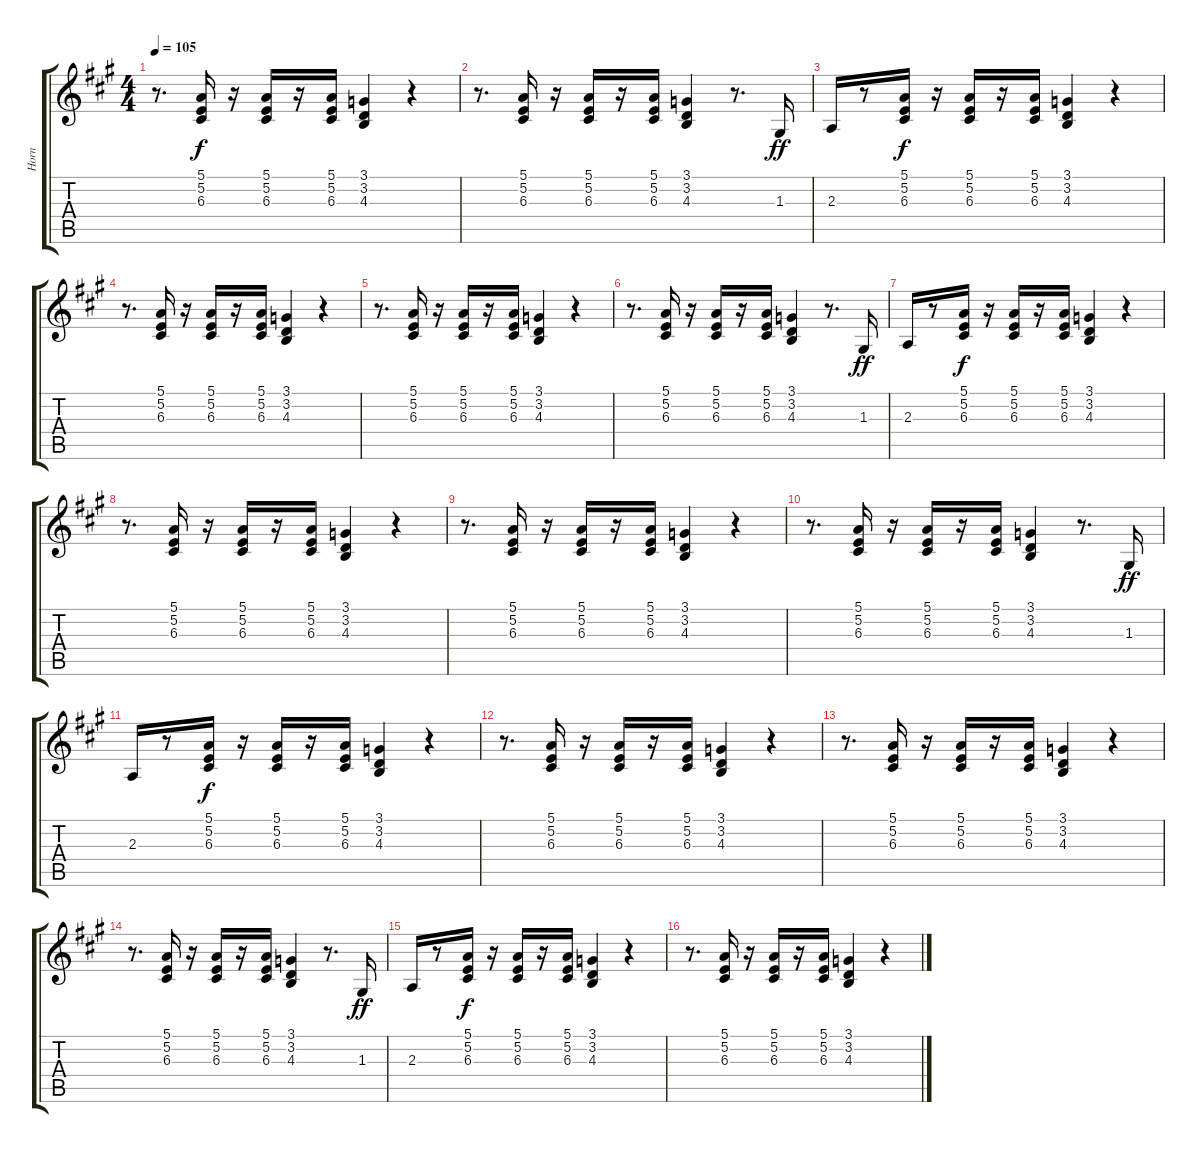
\track ("Horn" "Horn") {instrument brasssection}
\staff {score tabs}
\tuning (E4 B3 G3 D3 A2 E2) {hide}
\ts (4 4)
\tempo 105
\clef g2
\ks a
r.8{d dy f} (5.1 5.2 6.3).16 r.16 (5.1 5.2 6.3).16 r.16 (5.1 5.2 6.3).16 (3.1 3.2 4.3).4 r.4 |
r.8{d} (5.1 5.2 6.3).16 r.16 (5.1 5.2 6.3).16 r.16 (5.1 5.2 6.3).16 (3.1 3.2 4.3).4 r.8{d} 1.3.16{dy ff} |
2.3.16 r.8 (5.1 5.2 6.3).16{dy f} r.16 (5.1 5.2 6.3).16 r.16 (5.1 5.2 6.3).16 (3.1 3.2 4.3).4 r.4 |
r.8{d} (5.1 5.2 6.3).16 r.16 (5.1 5.2 6.3).16 r.16 (5.1 5.2 6.3).16 (3.1 3.2 4.3).4 r.4 |
r.8{d} (5.1 5.2 6.3).16 r.16 (5.1 5.2 6.3).16 r.16 (5.1 5.2 6.3).16 (3.1 3.2 4.3).4 r.4 |
r.8{d} (5.1 5.2 6.3).16 r.16 (5.1 5.2 6.3).16 r.16 (5.1 5.2 6.3).16 (3.1 3.2 4.3).4 r.8{d} 1.3.16{dy ff} |
2.3.16 r.8 (5.1 5.2 6.3).16{dy f} r.16 (5.1 5.2 6.3).16 r.16 (5.1 5.2 6.3).16 (3.1 3.2 4.3).4 r.4 |
r.8{d} (5.1 5.2 6.3).16 r.16 (5.1 5.2 6.3).16 r.16 (5.1 5.2 6.3).16 (3.1 3.2 4.3).4 r.4 |
r.8{d} (5.1 5.2 6.3).16 r.16 (5.1 5.2 6.3).16 r.16 (5.1 5.2 6.3).16 (3.1 3.2 4.3).4 r.4 |
r.8{d} (5.1 5.2 6.3).16 r.16 (5.1 5.2 6.3).16 r.16 (5.1 5.2 6.3).16 (3.1 3.2 4.3).4 r.8{d} 1.3.16{dy ff} |
2.3.16 r.8 (5.1 5.2 6.3).16{dy f} r.16 (5.1 5.2 6.3).16 r.16 (5.1 5.2 6.3).16 (3.1 3.2 4.3).4 r.4 |
r.8{d} (5.1 5.2 6.3).16 r.16 (5.1 5.2 6.3).16 r.16 (5.1 5.2 6.3).16 (3.1 3.2 4.3).4 r.4 |
r.8{d} (5.1 5.2 6.3).16 r.16 (5.1 5.2 6.3).16 r.16 (5.1 5.2 6.3).16 (3.1 3.2 4.3).4 r.4 |
r.8{d} (5.1 5.2 6.3).16 r.16 (5.1 5.2 6.3).16 r.16 (5.1 5.2 6.3).16 (3.1 3.2 4.3).4 r.8{d} 1.3.16{dy ff} |
2.3.16 r.8 (5.1 5.2 6.3).16{dy f} r.16 (5.1 5.2 6.3).16 r.16 (5.1 5.2 6.3).16 (3.1 3.2 4.3).4 r.4 |
r.8{d} (5.1 5.2 6.3).16 r.16 (5.1 5.2 6.3).16 r.16 (5.1 5.2 6.3).16 (3.1 3.2 4.3).4 r.4
